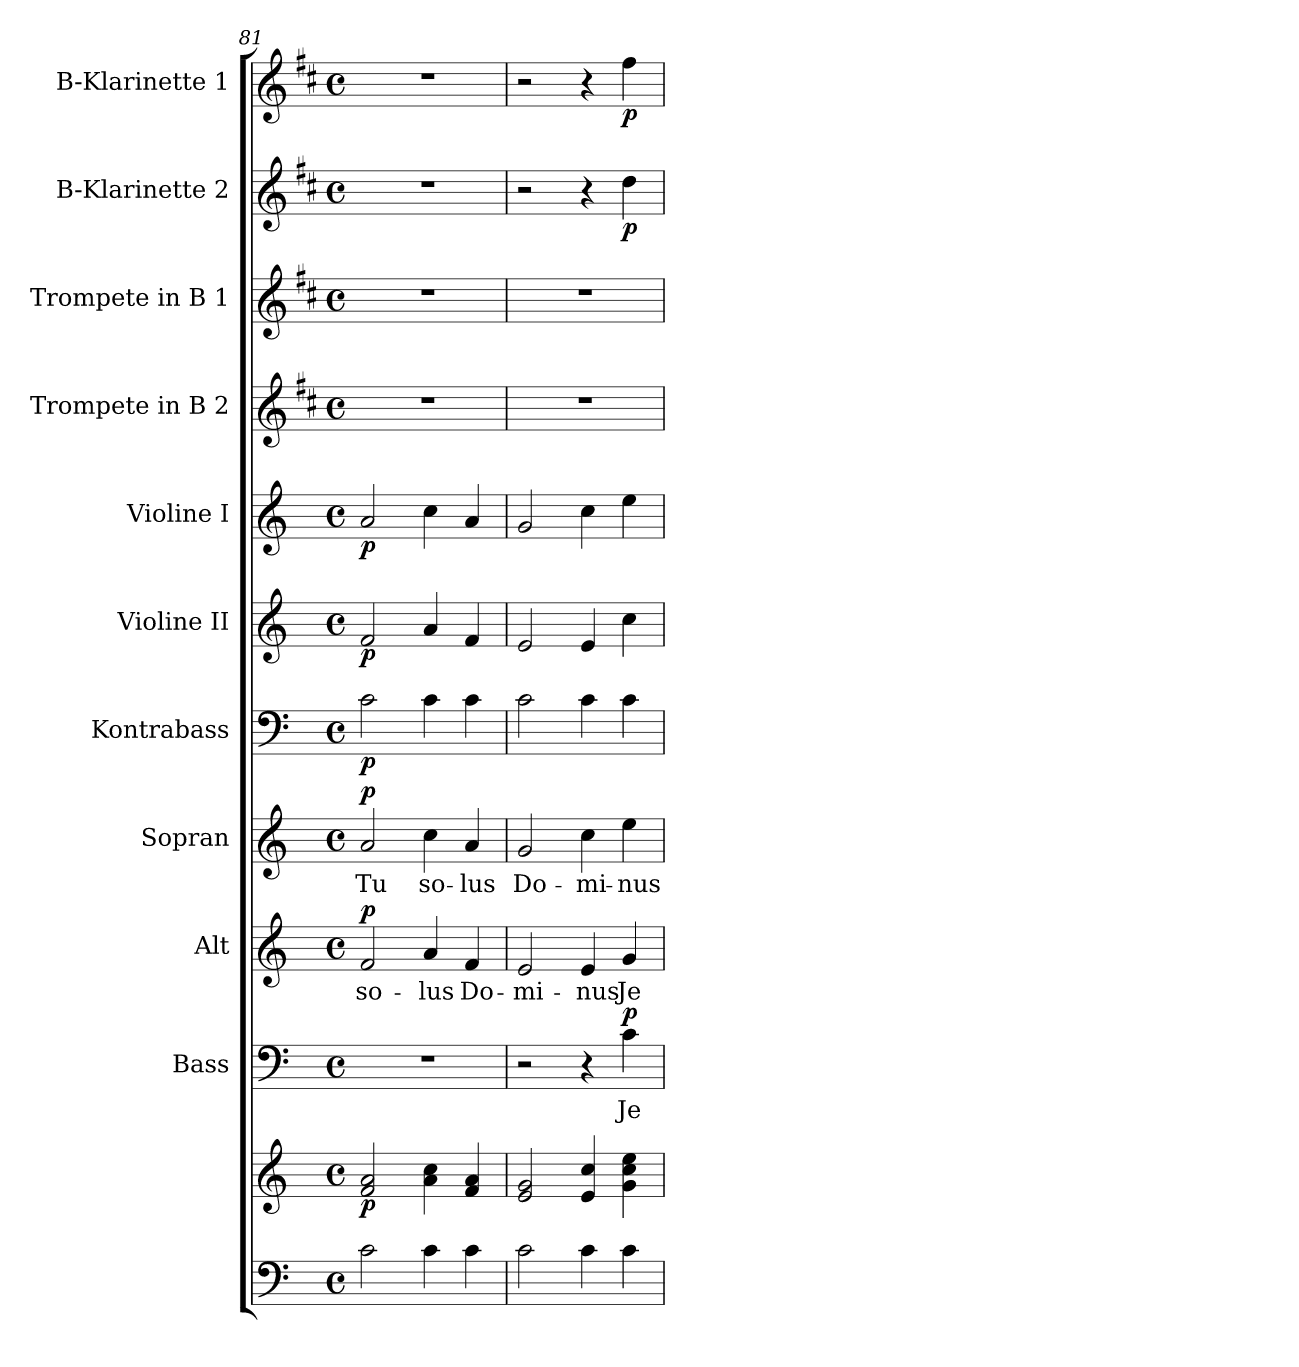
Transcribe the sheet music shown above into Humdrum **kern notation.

**kern	**kern	**dynam	**kern	**text	**dynam	**kern	**text	**dynam	**kern	**text	**dynam	**kern	**dynam	**kern	**dynam	**kern	**dynam	**kern	**kern	**kern	**dynam	**kern	**dynam
*part11	*part11	*part11	*part10	*part10	*part10	*part9	*part9	*part9	*part8	*part8	*part8	*part7	*part7	*part6	*part6	*part5	*part5	*part4	*part3	*part2	*part2	*part1	*part1
*staff12	*staff11	*staff11/12	*staff10	*staff10	*staff10	*staff9	*staff9	*staff9	*staff8	*staff8	*staff8	*staff7	*staff7	*staff6	*staff6	*staff5	*staff5	*staff4	*staff3	*staff2	*staff2	*staff1	*staff1
*	*	*	*I"Bass	*	*	*I"Alt	*	*	*I"Sopran	*	*	*I"Kontrabass	*	*I"Violine II	*	*I"Violine I	*	*I"Trompete in B 2	*I"Trompete in B 1	*I"B-Klarinette 2	*	*I"B-Klarinette 1	*
*	*	*	*I'B.	*	*	*I'A.	*	*	*I'S.	*	*	*I'Kb.	*	*I'Vl. II	*	*I'Vl. I	*	*I'Tr. 2	*I'Tr. 1	*I'B Kl. 2	*	*I'B Kl. 1	*
*clefF4	*clefG2	*	*clefF4	*	*	*clefG2	*	*	*clefG2	*	*	*clefF4	*	*clefG2	*	*clefG2	*	*clefG2	*clefG2	*clefG2	*	*clefG2	*
*	*	*	*	*	*	*	*	*	*	*	*	*ITrd7c12	*	*	*	*	*	*ITrd1c2	*ITrd1c2	*ITrd1c2	*	*ITrd1c2	*
*k[]	*k[]	*	*k[]	*	*	*k[]	*	*	*k[]	*	*	*k[]	*	*k[]	*	*k[]	*	*k[]	*k[]	*k[]	*	*k[]	*
*C:	*C:	*	*C:	*	*	*C:	*	*	*C:	*	*	*C:	*	*C:	*	*C:	*	*C:	*C:	*C:	*	*C:	*
*M4/4	*M4/4	*	*M4/4	*	*	*M4/4	*	*	*M4/4	*	*	*M4/4	*	*M4/4	*	*M4/4	*	*M4/4	*M4/4	*M4/4	*	*M4/4	*
*met(c)	*met(c)	*	*met(c)	*	*	*met(c)	*	*	*met(c)	*	*	*met(c)	*	*met(c)	*	*met(c)	*	*met(c)	*met(c)	*met(c)	*	*met(c)	*
=81	=81	=81	=81	=81	=81	=81	=81	=81	=81	=81	=81	=81	=81	=81	=81	=81	=81	=81	=81	=81	=81	=81	=81
!	!	!LO:DY:b	!	!	!	!	!LO:LY:b	!LO:DY:a	!	!LO:LY:b	!LO:DY:a	!	!LO:DY:b	!	!LO:DY:b	!	!LO:DY:b	!	!	!	!	!	!
2c\	2f/ 2a/	p	1r	.	.	2f/	so-	p	2a/	Tu	p	2C\	p	2f/	p	2a/	p	1r	1r	1r	.	1r	.
!	!	!	!	!	!	!	!LO:LY:b	!	!	!LO:LY:b	!	!	!	!	!	!	!	!	!	!	!	!	!
4c\	4a\ 4cc\	.	.	.	.	4a/	-lus	.	4cc\	so-	.	4C\	.	4a/	.	4cc\	.	.	.	.	.	.	.
!	!	!	!	!	!	!	!LO:LY:b	!	!	!LO:LY:b	!	!	!	!	!	!	!	!	!	!	!	!	!
4c\	4f/ 4a/	.	.	.	.	4f/	Do-	.	4a/	-lus	.	4C\	.	4f/	.	4a/	.	.	.	.	.	.	.
=82	=82	=82	=82	=82	=82	=82	=82	=82	=82	=82	=82	=82	=82	=82	=82	=82	=82	=82	=82	=82	=82	=82	=82
!	!	!	!	!	!	!	!LO:LY:b	!	!	!LO:LY:b	!	!	!	!	!	!	!	!	!	!	!	!	!
2c\	2e/ 2g/	.	2r	.	.	2e/	-mi-	.	2g/	Do-	.	2C\	.	2e/	.	2g/	.	1r	1r	2r	.	2r	.
!	!	!	!	!	!	!	!LO:LY:b	!	!	!LO:LY:b	!	!	!	!	!	!	!	!	!	!	!	!	!
4c\	4e/ 4cc/	.	4r	.	.	4e/	-nus	.	4cc\	-mi-	.	4C\	.	4e/	.	4cc\	.	.	.	4r	.	4r	.
!	!	!	!	!LO:LY:b	!LO:DY:a	!	!LO:LY:b	!	!	!LO:LY:b	!	!	!	!	!	!	!	!	!	!	!LO:DY:b	!	!LO:DY:b
4c\	4g\ 4cc\ 4ee\	.	4c\	Je-	p	4g/	Je-	.	4ee\	-nus	.	4C\	.	4cc\	.	4ee\	.	.	.	4cc\	p	4ee\	p
=	=	=	=	=	=	=	=	=	=	=	=	=	=	=	=	=	=	=	=	=	=	=	=
*-	*-	*-	*-	*-	*-	*-	*-	*-	*-	*-	*-	*-	*-	*-	*-	*-	*-	*-	*-	*-	*-	*-	*-
